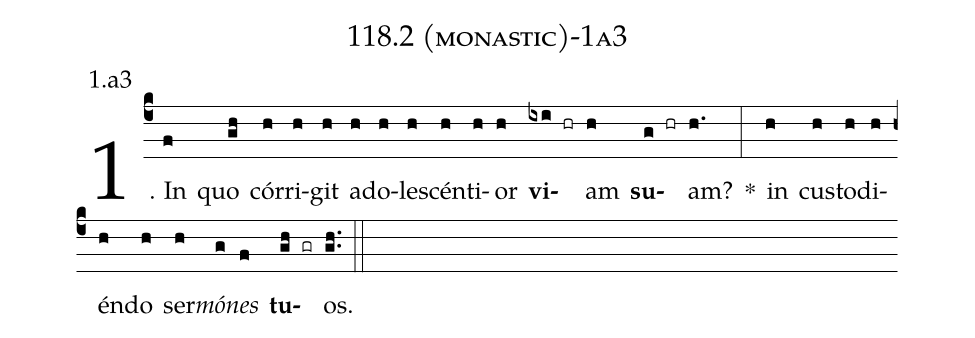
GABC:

name: 118.2 (monastic)-1a3;
annotation: 1.a3;
%%
(c4)1. In(f) quo(gh) cór(h)ri(h)git(h) ad(h)o(h)le(h)scén(h)ti(h)or(h) <b>vi</b>(ixi hr)am(h) <b>su</b>(g hr)am?(h.) *(:) in(h) cus(h)to(h)di(h)én(h)do(h) ser(h)<i>mó</i>(g)<i>nes</i>(f) <b>tu</b>(gh gr)os.(gh..) (::)
